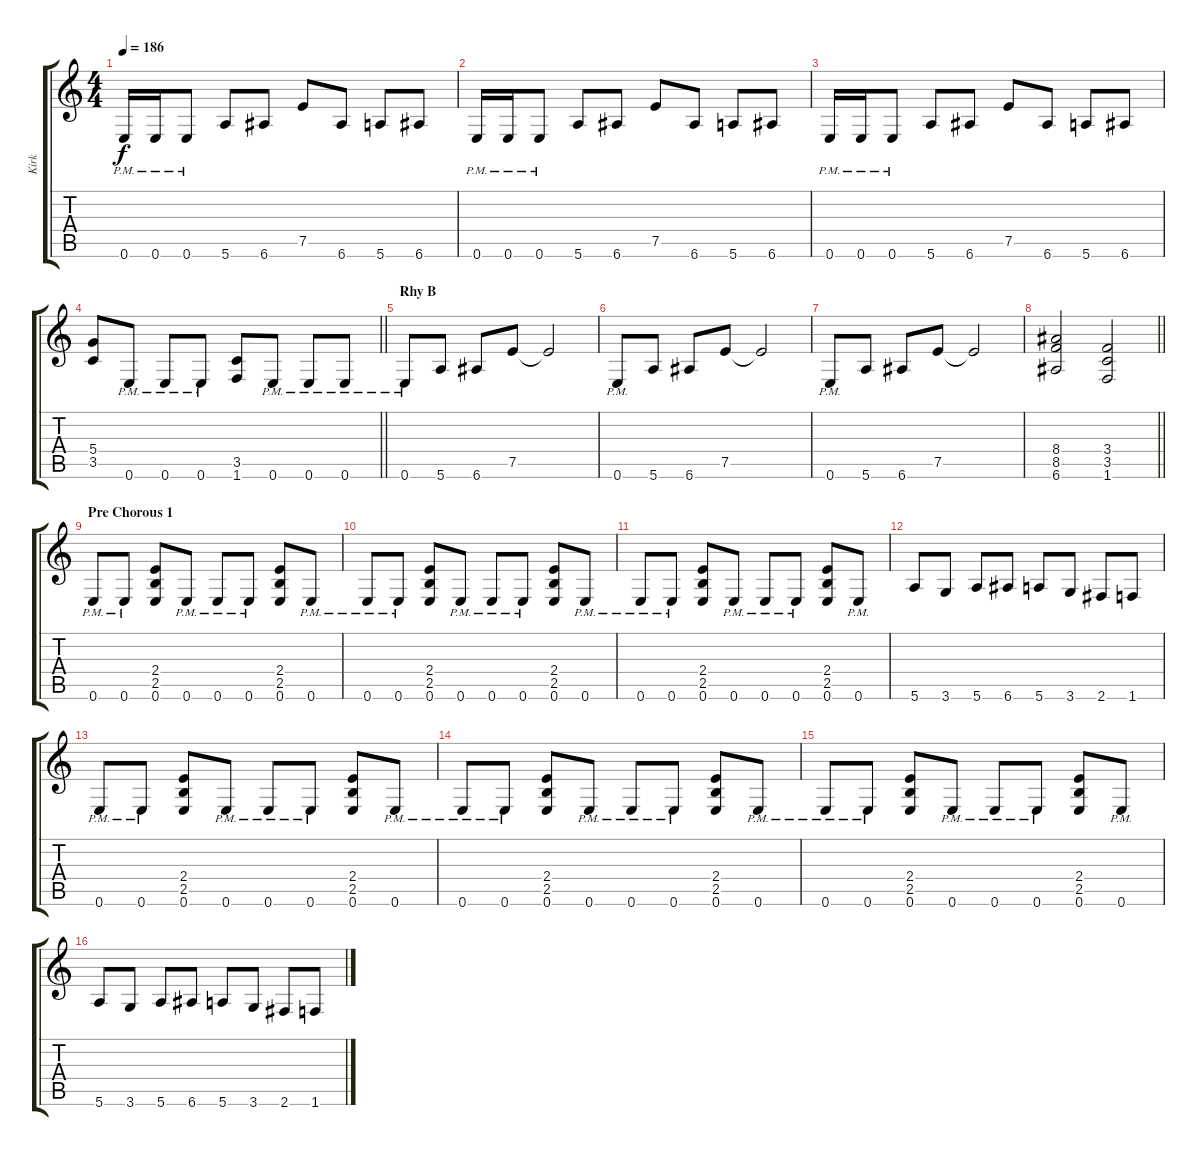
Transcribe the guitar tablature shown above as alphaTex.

\track ("Kirk" "Kirk") {instrument distortionguitar}
\staff {score tabs}
\tuning (E4 B3 G3 D3 A2 E2) {hide}
\ts (4 4)
\tempo 186
\clef g2
\ks c
0.6{pm}.16{dy f} 0.6{pm}.16 0.6{pm}.8 5.6.8 6.6.8 7.5.8 6.6.8 5.6.8 6.6.8 |
0.6{pm}.16 0.6{pm}.16 0.6{pm}.8 5.6.8 6.6.8 7.5.8 6.6.8 5.6.8 6.6.8 |
0.6{pm}.16 0.6{pm}.16 0.6{pm}.8 5.6.8 6.6.8 7.5.8 6.6.8 5.6.8 6.6.8 |
\barLineRight lightlight
(5.4 3.5).8 0.6{pm}.8 0.6{pm}.8 0.6{pm}.8 (3.5 1.6).8 0.6{pm}.8 0.6{pm}.8 0.6{pm}.8 |
\section ("" "Rhy B")
0.6{pm}.8 5.6.8 6.6.8 7.5.8 7.5{t}.2 |
0.6{pm}.8 5.6.8 6.6.8 7.5.8 7.5{t}.2 |
0.6{pm}.8 5.6.8 6.6.8 7.5.8 7.5{t}.2 |
\barLineRight lightlight
(8.4 8.5 6.6).2 (3.4 3.5 1.6).2 |
\section ("" "Pre Chorous 1")
0.6{pm}.8 0.6{pm}.8 (2.4 2.5 0.6).8 0.6{pm}.8 0.6{pm}.8 0.6{pm}.8 (2.4 2.5 0.6).8 0.6{pm}.8 |
0.6{pm}.8 0.6{pm}.8 (2.4 2.5 0.6).8 0.6{pm}.8 0.6{pm}.8 0.6{pm}.8 (2.4 2.5 0.6).8 0.6{pm}.8 |
0.6{pm}.8 0.6{pm}.8 (2.4 2.5 0.6).8 0.6{pm}.8 0.6{pm}.8 0.6{pm}.8 (2.4 2.5 0.6).8 0.6{pm}.8 |
5.6.8 3.6.8 5.6.8 6.6.8 5.6.8 3.6.8 2.6.8 1.6.8 |
0.6{pm}.8 0.6{pm}.8 (2.4 2.5 0.6).8 0.6{pm}.8 0.6{pm}.8 0.6{pm}.8 (2.4 2.5 0.6).8 0.6{pm}.8 |
0.6{pm}.8 0.6{pm}.8 (2.4 2.5 0.6).8 0.6{pm}.8 0.6{pm}.8 0.6{pm}.8 (2.4 2.5 0.6).8 0.6{pm}.8 |
0.6{pm}.8 0.6{pm}.8 (2.4 2.5 0.6).8 0.6{pm}.8 0.6{pm}.8 0.6{pm}.8 (2.4 2.5 0.6).8 0.6{pm}.8 |
5.6.8 3.6.8 5.6.8 6.6.8 5.6.8 3.6.8 2.6.8 1.6.8
